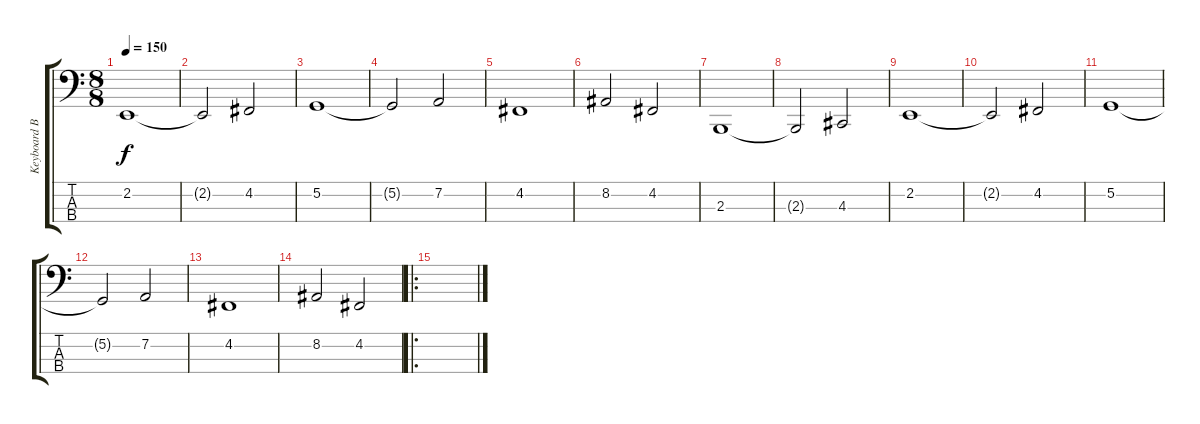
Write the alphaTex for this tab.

\track ("Keyboard Bass Note" "Keyboard B") {instrument stringensemble1}
\staff {score tabs}
\tuning (G2 D2 A1 E1) {hide}
\ts (8 8)
\tempo 150
\clef f4
\ks c
2.2.1{dy f} |
2.2{t}.2 4.2.2 |
5.2.1 |
5.2{t}.2 7.2.2 |
4.2.1 |
8.2.2 4.2.2 |
2.3.1 |
2.3{t}.2 4.3.2 |
2.2.1 |
2.2{t}.2 4.2.2 |
5.2.1 |
5.2{t}.2 7.2.2 |
4.2.1 |
8.2.2 4.2.2 |
\ro
